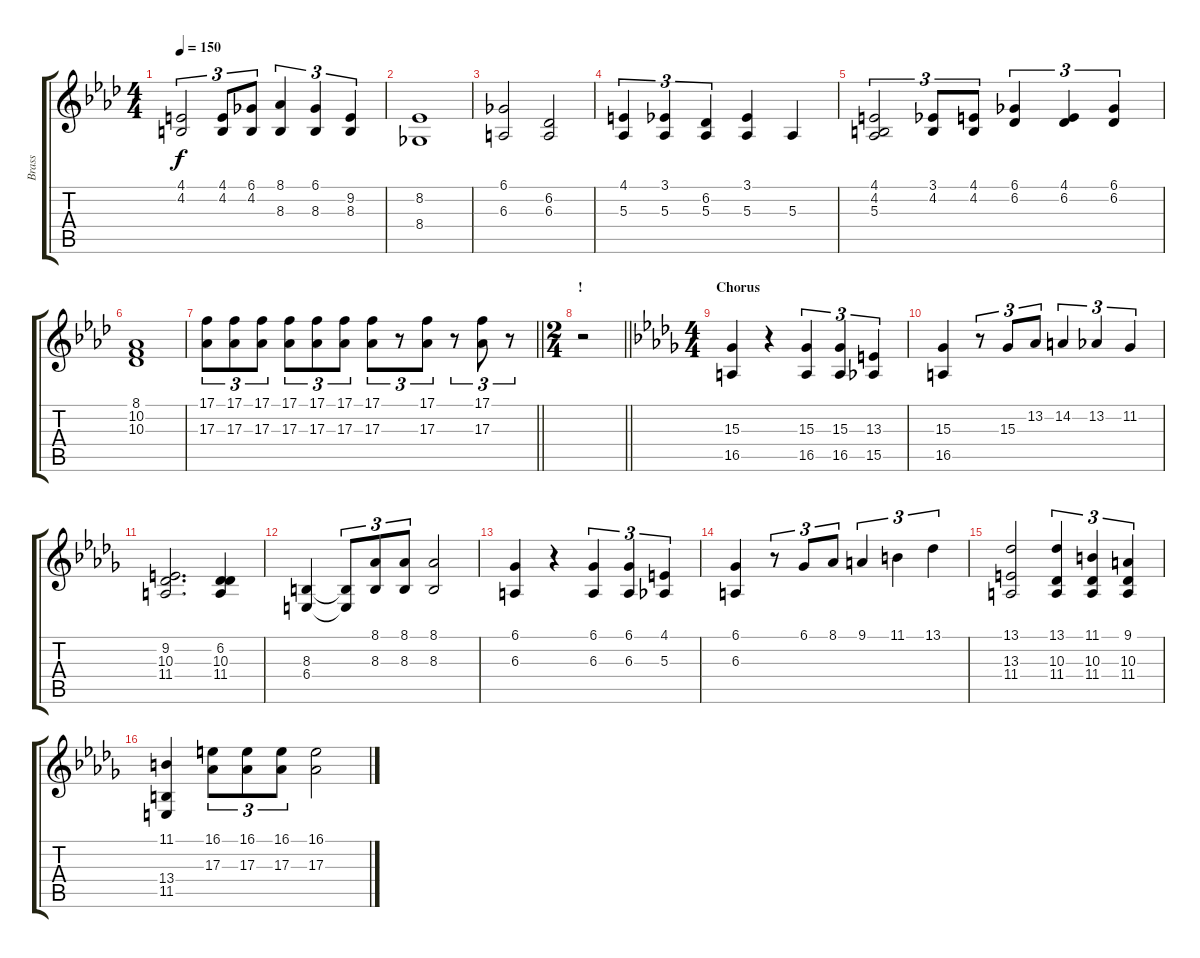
\track ("Brass" "Brass") {instrument brasssection}
\staff {score tabs}
\tuning (C4 G3 Eb3 Bb2 F2 C2) {hide}
\ts (4 4)
\tempo 150
\clef g2
\ks fminor
(4.1 4.2).2{tu (3 2) dy f} (4.1 4.2).8{tu (3 2)} (6.1 4.2).8{tu (3 2)} (8.1 8.3).4{tu (3 2)} (6.1 8.3).4{tu (3 2)} (9.2 8.3).4{tu (3 2)} |
(8.2 8.4).1 |
(6.1 6.3).2 (6.2 6.3).2 |
(4.1 5.3).4{tu (3 2)} (3.1 5.3).4{tu (3 2)} (6.2 5.3).4{tu (3 2)} (3.1 5.3).4 5.3.4 |
(4.1 4.2 5.3).2{tu (3 2)} (3.1 4.2).8{tu (3 2)} (4.1 4.2).8{tu (3 2)} (6.1 6.2).4{tu (3 2)} (4.1 6.2).4{tu (3 2)} (6.1 6.2).4{tu (3 2)} |
(8.1 10.2 10.3).1 |
\barLineRight lightlight
(17.1 17.3).8{tu (3 2)} (17.1 17.3).8{tu (3 2)} (17.1 17.3).8{tu (3 2)} (17.1 17.3).8{tu (3 2)} (17.1 17.3).8{tu (3 2)} (17.1 17.3).8{tu (3 2)} (17.1 17.3).8{tu (3 2)} r.8{tu (3 2)} (17.1 17.3).8{tu (3 2)} r.8{tu (3 2)} (17.1 17.3).8{tu (3 2)} r.8{tu (3 2)} |
\ts (2 4)
\section ("" "!")
\barLineRight lightlight
r.2 |
\ts (4 4)
\section ("" "Chorus")
\ks bbminor
(15.3 16.5).4 r.4 (15.3 16.5).4{tu (3 2)} (15.3 16.5).4{tu (3 2)} (13.3 15.5).4{tu (3 2)} |
(15.3 16.5).4 r.8{tu (3 2)} 15.3.8{tu (3 2)} 13.2.8{tu (3 2)} 14.2.4{tu (3 2)} 13.2.4{tu (3 2)} 11.2.4{tu (3 2)} |
(9.2 10.3 11.4).2{d} (6.2 10.3 11.4).4 |
(8.3 6.4).4 (8.3{t} 6.4{t}).8{tu (3 2)} (8.1 8.3).8{tu (3 2)} (8.1 8.3).8{tu (3 2)} (8.1 8.3).2 |
(6.1 6.3).4 r.4 (6.1 6.3).4{tu (3 2)} (6.1 6.3).4{tu (3 2)} (4.1 5.3).4{tu (3 2)} |
(6.1 6.3).4 r.8{tu (3 2)} 6.1.8{tu (3 2)} 8.1.8{tu (3 2)} 9.1.4{tu (3 2)} 11.1.4{tu (3 2)} 13.1.4{tu (3 2)} |
(13.1 13.3 11.4).2 (13.1 10.3 11.4).4{tu (3 2)} (11.1 10.3 11.4).4{tu (3 2)} (9.1 10.3 11.4).4{tu (3 2)} |
(11.1 13.4 11.5).4 (16.1 17.3).8{tu (3 2)} (16.1 17.3).8{tu (3 2)} (16.1 17.3).8{tu (3 2)} (16.1 17.3).2
